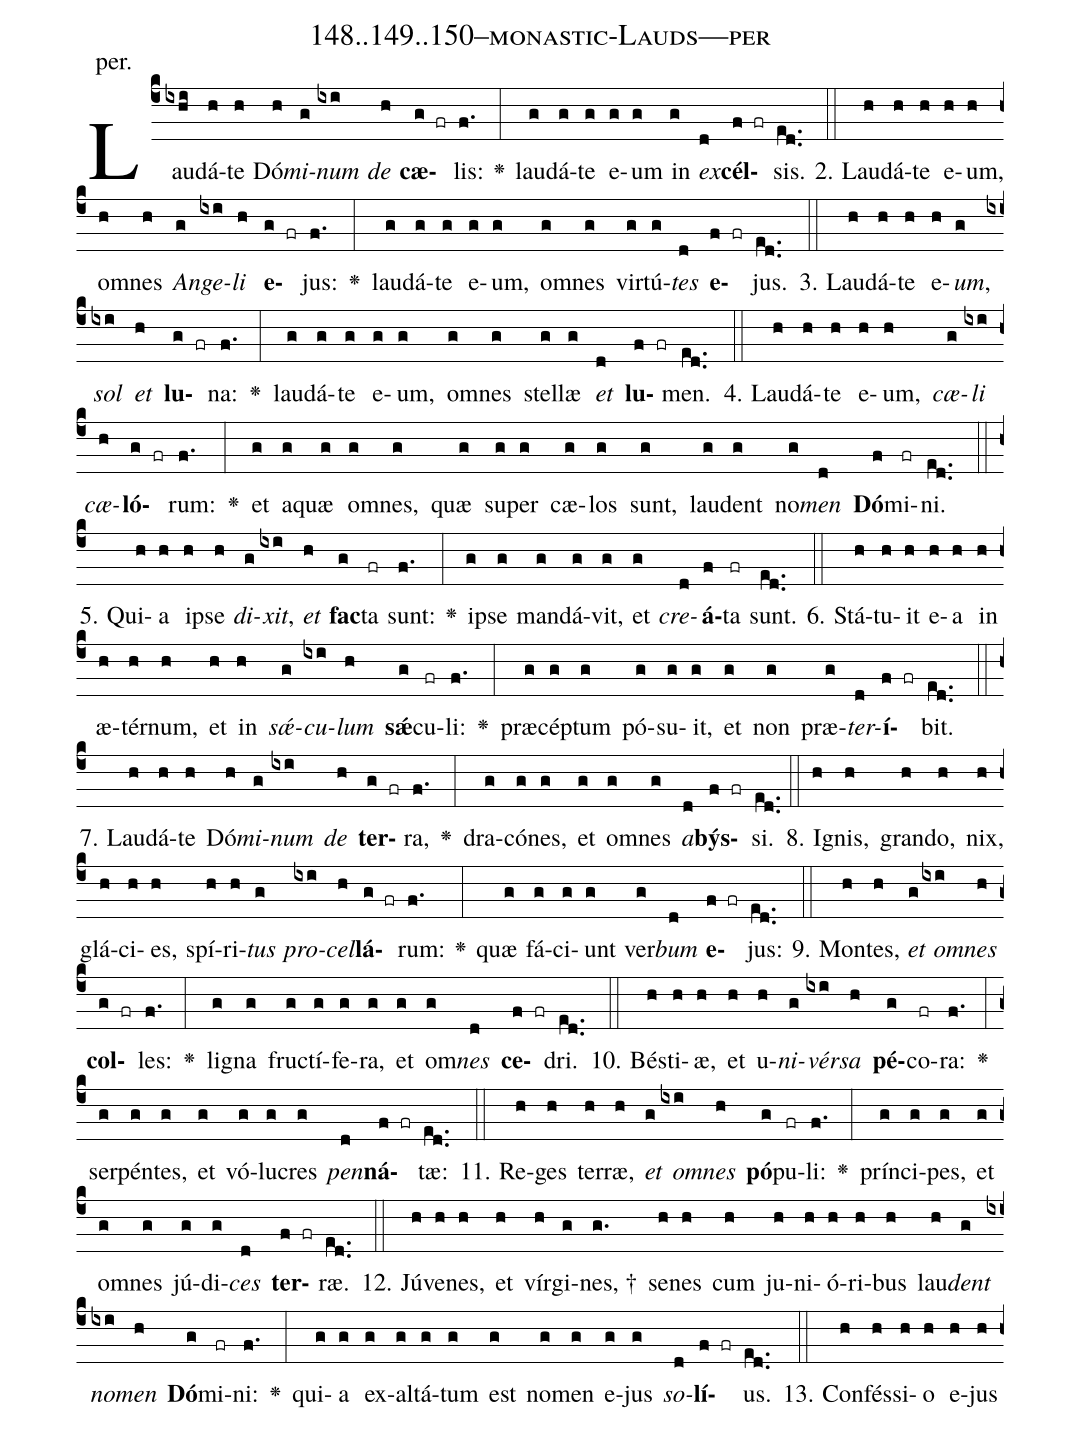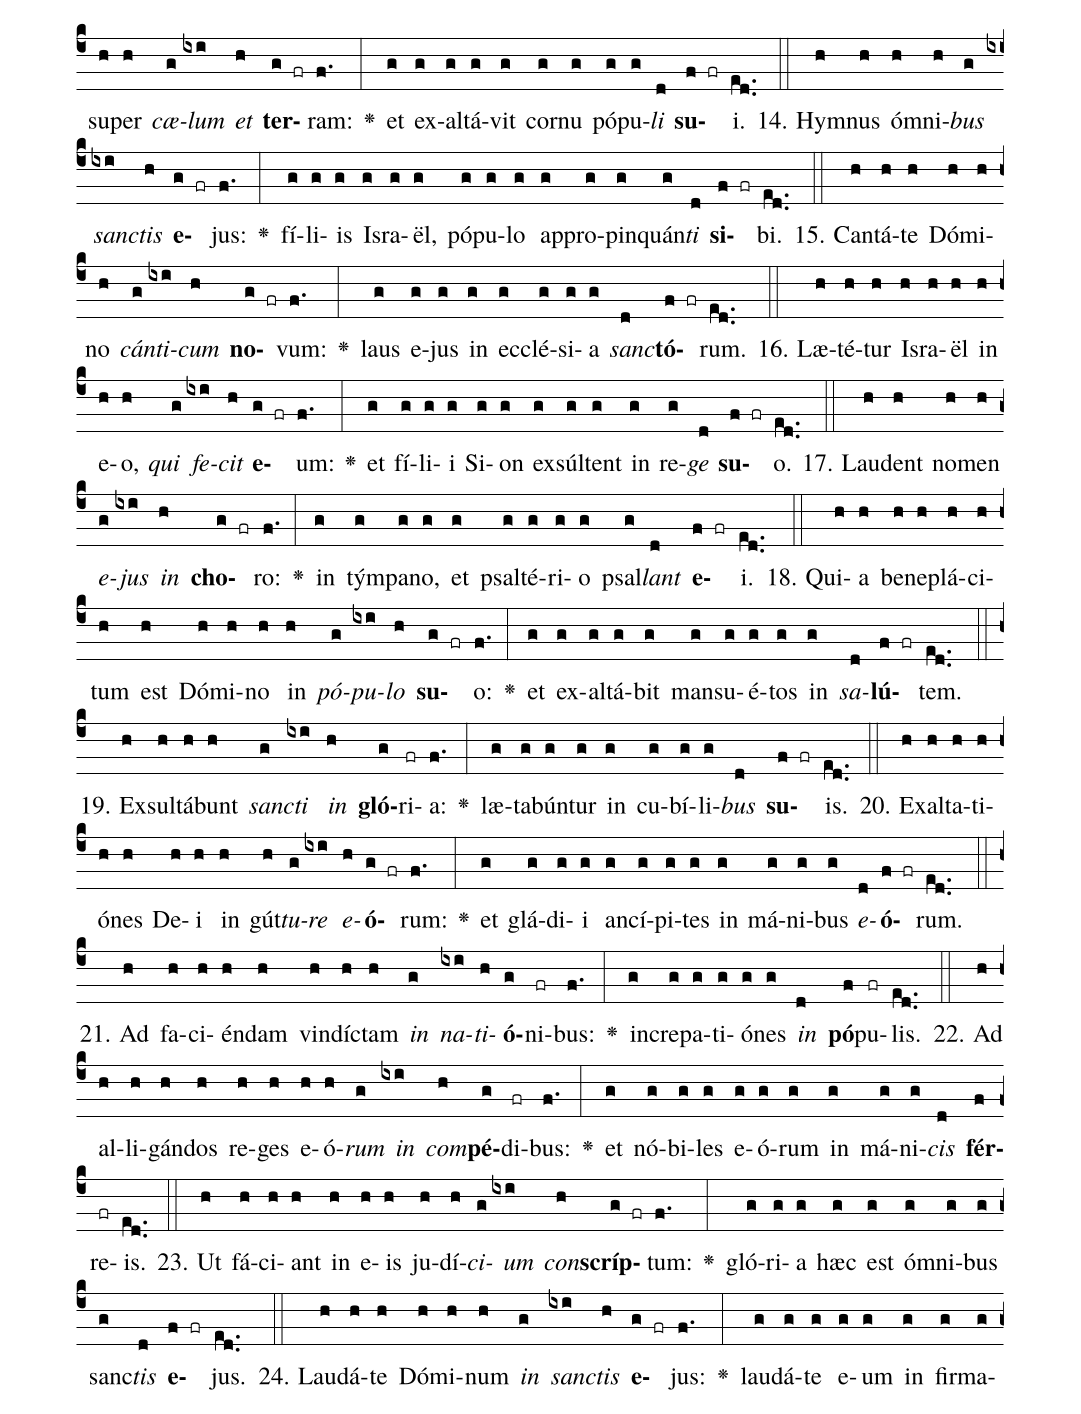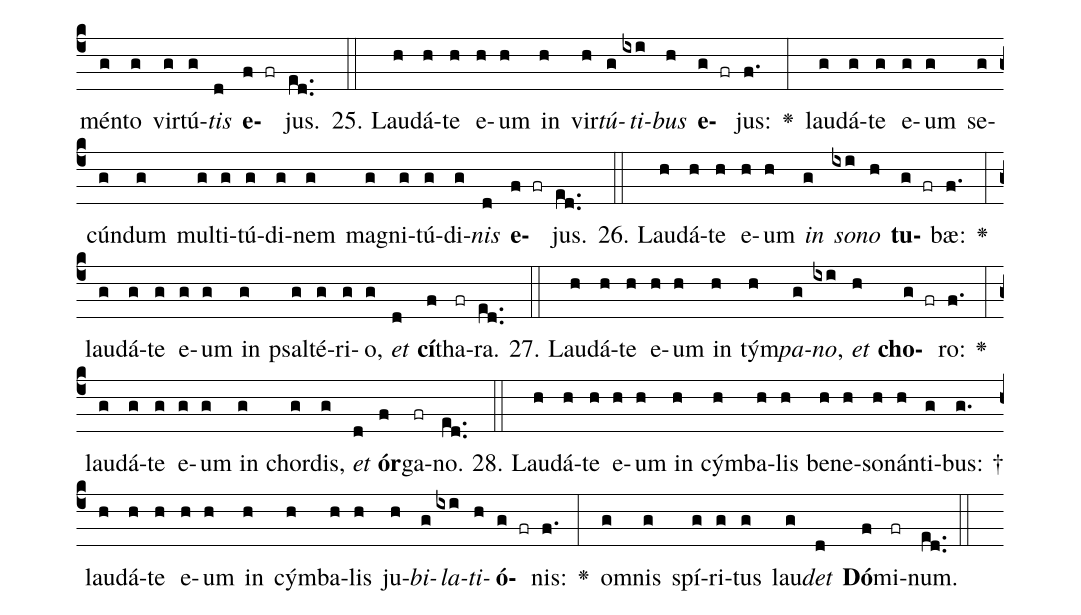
name: 148..149..150--monastic-Lauds---per;
annotation: per.;
%%
(c4)Lau(ixhi)dá(h)te(h) Dó(h)<i>mi</i>(g)<i>num</i>(ixi) <i>de</i>(h) <b>cæ</b>(g fr)lis:(f.) <v>\greheightstar</v>(:) lau(g)dá(g)te(g) e(g)um(g) in(g) <i>ex</i>(d)<b>cél</b>(f fr)sis.(ed..) (::)
2. Lau(h)dá(h)te(h) e(h)um,(h) om(h)nes(h) <i>An</i>(g)<i>ge</i>(ixi)<i>li</i>(h) <b>e</b>(g fr)jus:(f.) <v>\greheightstar</v>(:) lau(g)dá(g)te(g) e(g)um,(g) om(g)nes(g) vir(g)tú(g)<i>tes</i>(d) <b>e</b>(f fr)jus.(ed..) (::)
3. Lau(h)dá(h)te(h) e(h)<i>um</i>,(g) <i>sol</i>(ixi) <i>et</i>(h) <b>lu</b>(g fr)na:(f.) <v>\greheightstar</v>(:) lau(g)dá(g)te(g) e(g)um,(g) om(g)nes(g) stel(g)læ(g) <i>et</i>(d) <b>lu</b>(f fr)men.(ed..) (::)
4. Lau(h)dá(h)te(h) e(h)um,(h) <i>cæ</i>(g)<i>li</i>(ixi) <i>cæ</i>(h)<b>ló</b>(g fr)rum:(f.) <v>\greheightstar</v>(:) et(g) a(g)quæ(g) om(g)nes,(g) quæ(g) su(g)per(g) cæ(g)los(g) sunt,(g) lau(g)dent(g) no(g)<i>men</i>(d) <b>Dó</b>(f)mi(fr)ni.(ed..) (::)
5. Qui(h)a(h) ip(h)se(h) <i>di</i>(g)<i>xit</i>,(ixi) <i>et</i>(h) <b>fac</b>(g)ta(fr) sunt:(f.) <v>\greheightstar</v>(:) ip(g)se(g) man(g)dá(g)vit,(g) et(g) <i>cre</i>(d)<b>á</b>(f)ta(fr) sunt.(ed..) (::)
6. Stá(h)tu(h)it(h) e(h)a(h) in(h) æ(h)tér(h)num,(h) et(h) in(h) <i>sǽ</i>(g)<i>cu</i>(ixi)<i>lum</i>(h) <b>sǽ</b>(g)cu(fr)li:(f.) <v>\greheightstar</v>(:) præ(g)cép(g)tum(g) pó(g)su(g)it,(g) et(g) non(g) præ(g)<i>ter</i>(d)<b>í</b>(f fr)bit.(ed..) (::)
7. Lau(h)dá(h)te(h) Dó(h)<i>mi</i>(g)<i>num</i>(ixi) <i>de</i>(h) <b>ter</b>(g fr)ra,(f.) <v>\greheightstar</v>(:) dra(g)có(g)nes,(g) et(g) om(g)nes(g) <i>a</i>(d)<b>býs</b>(f fr)si.(ed..) (::)
8. I(h)gnis,(h) gran(h)do,(h) nix,(h) glá(h)ci(h)es,(h) spí(h)ri(h)<i>tus</i>(g) <i>pro</i>(ixi)<i>cel</i>(h)<b>lá</b>(g fr)rum:(f.) <v>\greheightstar</v>(:) quæ(g) fá(g)ci(g)unt(g) ver(g)<i>bum</i>(d) <b>e</b>(f fr)jus:(ed..) (::)
9. Mon(h)tes,(h) <i>et</i>(g) <i>om</i>(ixi)<i>nes</i>(h) <b>col</b>(g fr)les:(f.) <v>\greheightstar</v>(:) li(g)gna(g) fruc(g)tí(g)fe(g)ra,(g) et(g) om(g)<i>nes</i>(d) <b>ce</b>(f fr)dri.(ed..) (::)
10. Bés(h)ti(h)æ,(h) et(h) u(h)<i>ni</i>(g)<i>vér</i>(ixi)<i>sa</i>(h) <b>pé</b>(g)co(fr)ra:(f.) <v>\greheightstar</v>(:) ser(g)pén(g)tes,(g) et(g) vó(g)lu(g)cres(g) <i>pen</i>(d)<b>ná</b>(f fr)tæ:(ed..) (::)
11. Re(h)ges(h) ter(h)ræ,(h) <i>et</i>(g) <i>om</i>(ixi)<i>nes</i>(h) <b>pó</b>(g)pu(fr)li:(f.) <v>\greheightstar</v>(:) prín(g)ci(g)pes,(g) et(g) om(g)nes(g) jú(g)di(g)<i>ces</i>(d) <b>ter</b>(f fr)ræ.(ed..) (::)
12. Jú(h)ve(h)nes,(h) et(h) vír(h)gi(g)nes, †(g.) se(h)nes(h) cum(h) ju(h)ni(h)ó(h)ri(h)bus(h) lau(h)<i>dent</i>(g) <i>no</i>(ixi)<i>men</i>(h) <b>Dó</b>(g)mi(fr)ni:(f.) <v>\greheightstar</v>(:) qui(g)a(g) ex(g)al(g)tá(g)tum(g) est(g) no(g)men(g) e(g)jus(g) <i>so</i>(d)<b>lí</b>(f fr)us.(ed..) (::)
13. Con(h)fés(h)si(h)o(h) e(h)jus(h) su(h)per(h) <i>cæ</i>(g)<i>lum</i>(ixi) <i>et</i>(h) <b>ter</b>(g fr)ram:(f.) <v>\greheightstar</v>(:) et(g) ex(g)al(g)tá(g)vit(g) cor(g)nu(g) pó(g)pu(g)<i>li</i>(d) <b>su</b>(f fr)i.(ed..) (::)
14. Hym(h)nus(h) óm(h)ni(h)<i>bus</i>(g) <i>sanc</i>(ixi)<i>tis</i>(h) <b>e</b>(g fr)jus:(f.) <v>\greheightstar</v>(:) fí(g)li(g)is(g) Is(g)ra(g)ël,(g) pó(g)pu(g)lo(g) ap(g)pro(g)pin(g)quán(g)<i>ti</i>(d) <b>si</b>(f fr)bi.(ed..) (::)
15. Can(h)tá(h)te(h) Dó(h)mi(h)no(h) <i>cán</i>(g)<i>ti</i>(ixi)<i>cum</i>(h) <b>no</b>(g fr)vum:(f.) <v>\greheightstar</v>(:) laus(g) e(g)jus(g) in(g) ec(g)clé(g)si(g)a(g) <i>sanc</i>(d)<b>tó</b>(f fr)rum.(ed..) (::)
16. Læ(h)té(h)tur(h) Is(h)ra(h)ël(h) in(h) e(h)o,(h) <i>qui</i>(g) <i>fe</i>(ixi)<i>cit</i>(h) <b>e</b>(g fr)um:(f.) <v>\greheightstar</v>(:) et(g) fí(g)li(g)i(g) Si(g)on(g) ex(g)súl(g)tent(g) in(g) re(g)<i>ge</i>(d) <b>su</b>(f fr)o.(ed..) (::)
17. Lau(h)dent(h) no(h)men(h) <i>e</i>(g)<i>jus</i>(ixi) <i>in</i>(h) <b>cho</b>(g fr)ro:(f.) <v>\greheightstar</v>(:) in(g) tým(g)pa(g)no,(g) et(g) psal(g)té(g)ri(g)o(g) psal(g)<i>lant</i>(d) <b>e</b>(f fr)i.(ed..) (::)
18. Qui(h)a(h) be(h)ne(h)plá(h)ci(h)tum(h) est(h) Dó(h)mi(h)no(h) in(h) <i>pó</i>(g)<i>pu</i>(ixi)<i>lo</i>(h) <b>su</b>(g fr)o:(f.) <v>\greheightstar</v>(:) et(g) ex(g)al(g)tá(g)bit(g) man(g)su(g)é(g)tos(g) in(g) <i>sa</i>(d)<b>lú</b>(f fr)tem.(ed..) (::)
19. Ex(h)sul(h)tá(h)bunt(h) <i>sanc</i>(g)<i>ti</i>(ixi) <i>in</i>(h) <b>gló</b>(g)ri(fr)a:(f.) <v>\greheightstar</v>(:) læ(g)ta(g)bún(g)tur(g) in(g) cu(g)bí(g)li(g)<i>bus</i>(d) <b>su</b>(f fr)is.(ed..) (::)
20. Ex(h)al(h)ta(h)ti(h)ó(h)nes(h) De(h)i(h) in(h) gút(h)<i>tu</i>(g)<i>re</i>(ixi) <i>e</i>(h)<b>ó</b>(g fr)rum:(f.) <v>\greheightstar</v>(:) et(g) glá(g)di(g)i(g) an(g)cí(g)pi(g)tes(g) in(g) má(g)ni(g)bus(g) <i>e</i>(d)<b>ó</b>(f fr)rum.(ed..) (::)
21. Ad(h) fa(h)ci(h)én(h)dam(h) vin(h)díc(h)tam(h) <i>in</i>(g) <i>na</i>(ixi)<i>ti</i>(h)<b>ó</b>(g)ni(fr)bus:(f.) <v>\greheightstar</v>(:) in(g)cre(g)pa(g)ti(g)ó(g)nes(g) <i>in</i>(d) <b>pó</b>(f)pu(fr)lis.(ed..) (::)
22. Ad(h) al(h)li(h)gán(h)dos(h) re(h)ges(h) e(h)ó(h)<i>rum</i>(g) <i>in</i>(ixi) <i>com</i>(h)<b>pé</b>(g)di(fr)bus:(f.) <v>\greheightstar</v>(:) et(g) nó(g)bi(g)les(g) e(g)ó(g)rum(g) in(g) má(g)ni(g)<i>cis</i>(d) <b>fér</b>(f)re(fr)is.(ed..) (::)
23. Ut(h) fá(h)ci(h)ant(h) in(h) e(h)is(h) ju(h)dí(h)<i>ci</i>(g)<i>um</i>(ixi) <i>con</i>(h)<b>scríp</b>(g fr)tum:(f.) <v>\greheightstar</v>(:) gló(g)ri(g)a(g) hæc(g) est(g) óm(g)ni(g)bus(g) sanc(g)<i>tis</i>(d) <b>e</b>(f fr)jus.(ed..) (::)
24. Lau(h)dá(h)te(h) Dó(h)mi(h)num(h) <i>in</i>(g) <i>sanc</i>(ixi)<i>tis</i>(h) <b>e</b>(g fr)jus:(f.) <v>\greheightstar</v>(:) lau(g)dá(g)te(g) e(g)um(g) in(g) fir(g)ma(g)mén(g)to(g) vir(g)tú(g)<i>tis</i>(d) <b>e</b>(f fr)jus.(ed..) (::)
25. Lau(h)dá(h)te(h) e(h)um(h) in(h) vir(h)<i>tú</i>(g)<i>ti</i>(ixi)<i>bus</i>(h) <b>e</b>(g fr)jus:(f.) <v>\greheightstar</v>(:) lau(g)dá(g)te(g) e(g)um(g) se(g)cún(g)dum(g) mul(g)ti(g)tú(g)di(g)nem(g) ma(g)gni(g)tú(g)di(g)<i>nis</i>(d) <b>e</b>(f fr)jus.(ed..) (::)
26. Lau(h)dá(h)te(h) e(h)um(h) <i>in</i>(g) <i>so</i>(ixi)<i>no</i>(h) <b>tu</b>(g fr)bæ:(f.) <v>\greheightstar</v>(:) lau(g)dá(g)te(g) e(g)um(g) in(g) psal(g)té(g)ri(g)o,(g) <i>et</i>(d) <b>cí</b>(f)tha(fr)ra.(ed..) (::)
27. Lau(h)dá(h)te(h) e(h)um(h) in(h) tým(h)<i>pa</i>(g)<i>no</i>,(ixi) <i>et</i>(h) <b>cho</b>(g fr)ro:(f.) <v>\greheightstar</v>(:) lau(g)dá(g)te(g) e(g)um(g) in(g) chor(g)dis,(g) <i>et</i>(d) <b>ór</b>(f)ga(fr)no.(ed..) (::)
28. Lau(h)dá(h)te(h) e(h)um(h) in(h) cým(h)ba(h)lis(h) be(h)ne(h)so(h)nán(h)ti(g)bus: †(g.) lau(h)dá(h)te(h) e(h)um(h) in(h) cým(h)ba(h)lis(h) ju(h)<i>bi</i>(g)<i>la</i>(ixi)<i>ti</i>(h)<b>ó</b>(g fr)nis:(f.) <v>\greheightstar</v>(:) om(g)nis(g) spí(g)ri(g)tus(g) lau(g)<i>det</i>(d) <b>Dó</b>(f)mi(fr)num.(ed..) (::)
